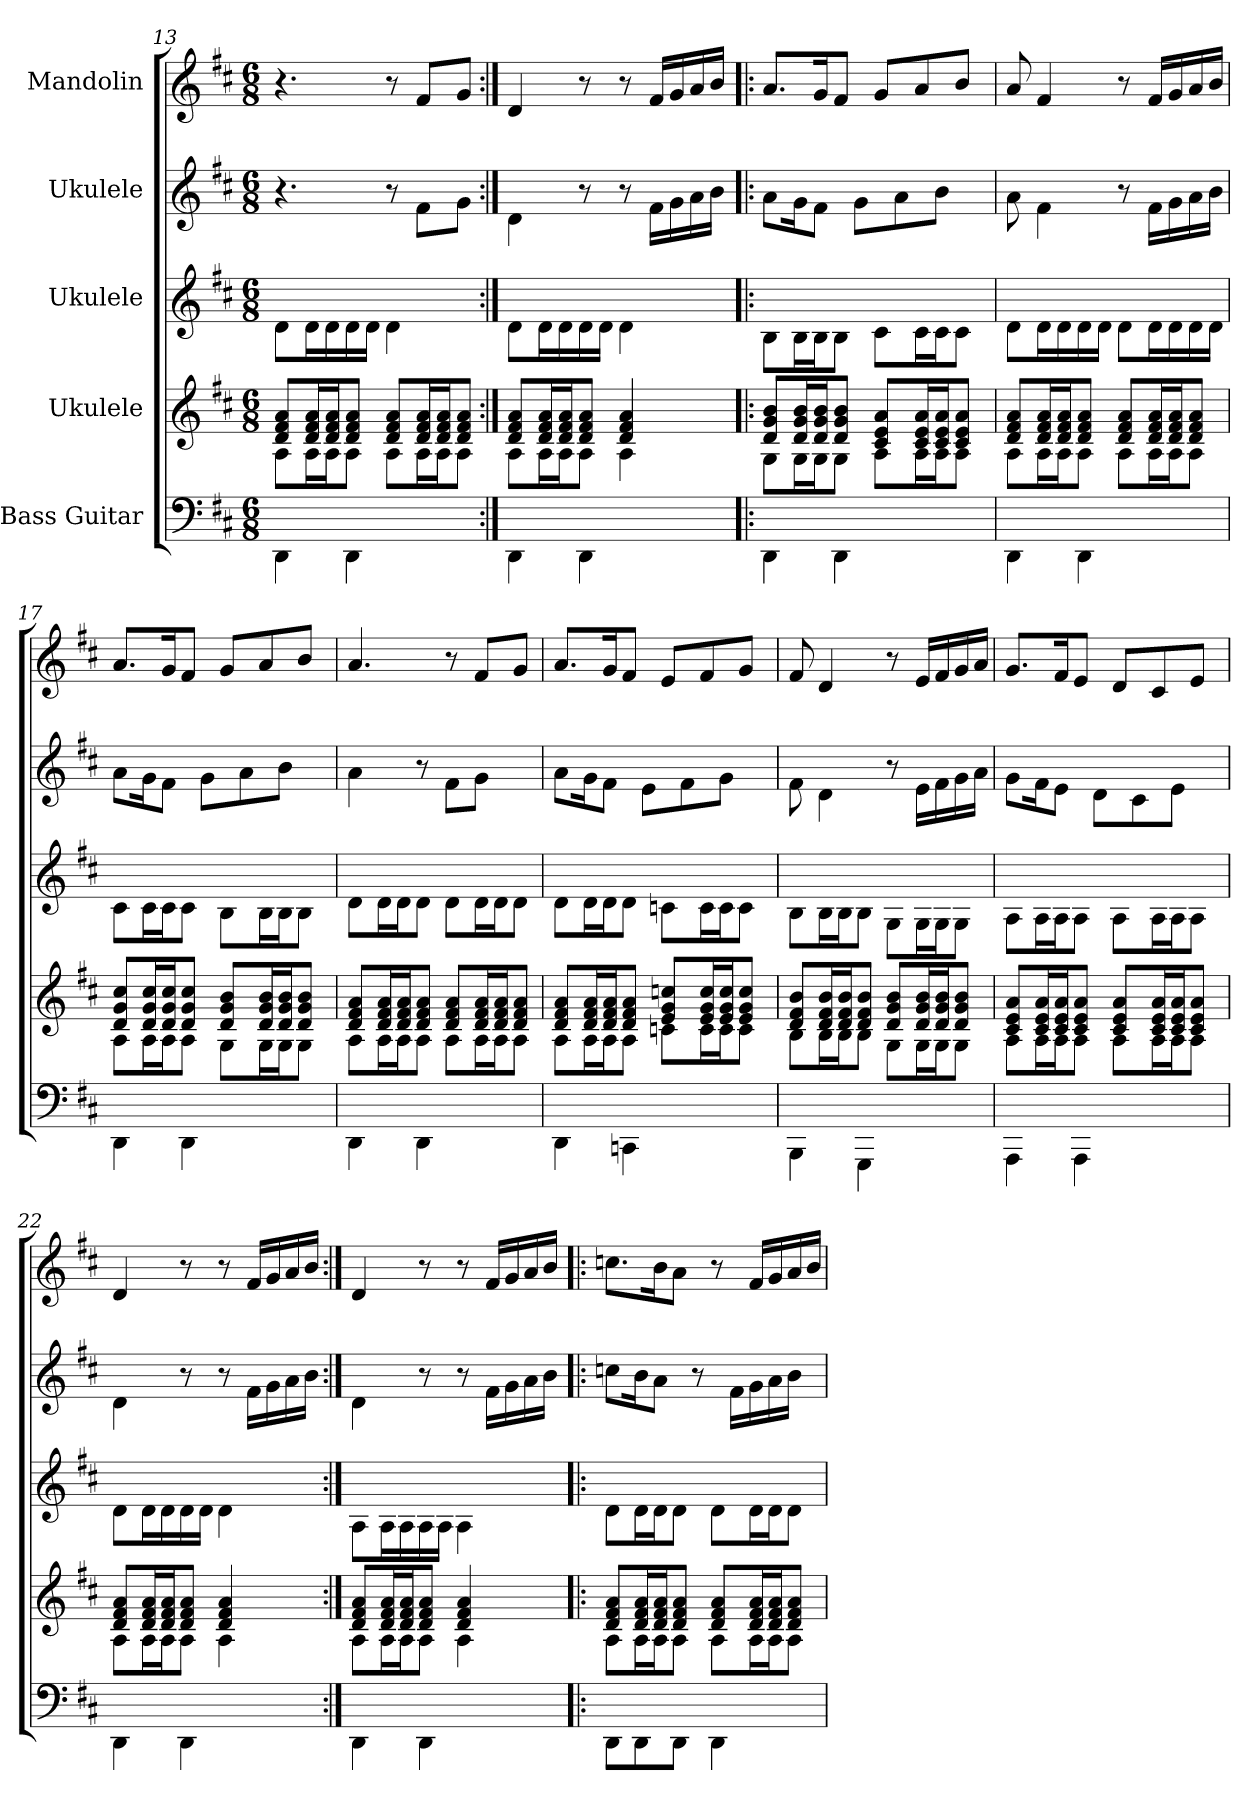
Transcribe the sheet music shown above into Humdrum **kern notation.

**kern	**kern	**kern	**kern	**kern
*part5	*part4	*part3	*part2	*part1
*staff5	*staff4	*staff3	*staff2	*staff1
*I"Bass Guitar	*I"Ukulele	*I"Ukulele	*I"Ukulele	*I"Mandolin
*	*	*	*	*clefG2
*k[f#c#]	*k[f#c#]	*k[f#c#]	*k[f#c#]	*k[f#c#]
*D:	*D:	*D:	*D:	*D:
*M6/8	*M6/8	*M6/8	*M6/8	*M6/8
=13	=13	=13	=13	=13
*	*^	*	*	*
4DDi\	8d/ 8f#/ 8a/L	8A\L	8dj\L	4.r	4.r
.	16d/ 16f#/ 16a/L	16A\L	16dj\L	.	.
.	16d/ 16f#/ 16a/J	16A\J	16dj\	.	.
4DDi\	8d/ 8f#/ 8a/J	8A\J	16dj\	.	.
.	.	.	16dj\JJ	.	.
.	8d/ 8f#/ 8a/L	8A\L	4dj\	8r	8r
4ryy	16d/ 16f#/ 16a/L	16A\L	.	8f#Z\L	8f#V/L
.	16d/ 16f#/ 16a/J	16A\J	.	.	.
.	8d/ 8f#/ 8a/J	8A\J	8ryy	8gZ\J	8gV/J
!!LO:LB:g=z
=14:|!	=14:|!	=14:|!	=14:|!	=14:|!	=14:|!
4DDi\	8d/ 8f#/ 8a/L	8A\L	8dj\L	4dZ\	4dV/
.	16d/ 16f#/ 16a/L	16A\L	16dj\L	.	.
.	16d/ 16f#/ 16a/J	16A\J	16dj\	.	.
4DDi\	8d/ 8f#/ 8a/J	8A\J	16dj\	8r	8r
.	.	.	16dj\JJ	.	.
.	4d/ 4f#/ 4a/	4A\	4dj\	8r	8r
4ryy	.	.	.	16f#Z\LL	16f#V/LL
.	.	.	.	16gZ\	16gV/
.	8ryy	8ryy	8ryy	16aZ\	16aV/
.	.	.	.	16bZ\JJ	16bV/JJ
=15!|:	=15!|:	=15!|:	=15!|:	=15!|:	=15!|:
4DDi\	8d/ 8g/ 8b/L	8G\L	8Bj\L	8aZ\L	8.aV/L
.	16d/ 16g/ 16b/L	16G\L	16Bj\L	16gZ\K	.
.	16d/ 16g/ 16b/J	16G\J	16Bj\J	8f#Z\J	16gV/K
4DDi\	8d/ 8g/ 8b/J	8G\J	8Bj\J	.	8f#V/J
.	.	.	.	8gZ\L	.
.	8c#/ 8e/ 8a/L	8A\L	8c#j\L	.	8gV/L
.	.	.	.	8aZ\	.
4ryy	16c#/ 16e/ 16a/L	16A\L	16c#j\L	.	8aV/
.	16c#/ 16e/ 16a/J	16A\J	16c#j\J	8bZ\J	.
.	8c#/ 8e/ 8a/J	8A\J	8c#j\J	.	8bV/J
.	.	.	.	16ryy	.
=16	=16	=16	=16	=16	=16
4DDi\	8d/ 8f#/ 8a/L	8A\L	8dj\L	8aZ\	8aV/
.	16d/ 16f#/ 16a/L	16A\L	16dj\L	4f#Z\	4f#V/
.	16d/ 16f#/ 16a/J	16A\J	16dj\	.	.
4DDi\	8d/ 8f#/ 8a/J	8A\J	16dj\	.	.
.	.	.	16dj\JJ	.	.
.	8d/ 8f#/ 8a/L	8A\L	8dj\L	8r	8r
4ryy	16d/ 16f#/ 16a/L	16A\L	16dj\L	16f#Z\LL	16f#V/LL
.	16d/ 16f#/ 16a/J	16A\J	16dj\	16gZ\	16gV/
.	8d/ 8f#/ 8a/J	8A\J	16dj\	16aZ\	16aV/
.	.	.	16dj\JJ	16bZ\JJ	16bV/JJ
=17	=17	=17	=17	=17	=17
4DDi\	8d/ 8g/ 8cc#/L	8A\L	8c#j\L	8aZ\L	8.aV/L
.	16d/ 16g/ 16cc#/L	16A\L	16c#j\L	16gZ\K	.
.	16d/ 16g/ 16cc#/J	16A\J	16c#j\J	8f#Z\J	16gV/K
4DDi\	8d/ 8g/ 8cc#/J	8A\J	8c#j\J	.	8f#V/J
.	.	.	.	8gZ\L	.
.	8d/ 8g/ 8b/L	8G\L	8Bj\L	.	8gV/L
.	.	.	.	8aZ\	.
4ryy	16d/ 16g/ 16b/L	16G\L	16Bj\L	.	8aV/
.	16d/ 16g/ 16b/J	16G\J	16Bj\J	8bZ\J	.
.	8d/ 8g/ 8b/J	8G\J	8Bj\J	.	8bV/J
.	.	.	.	16ryy	.
=18	=18	=18	=18	=18	=18
4DDi\	8d/ 8f#/ 8a/L	8A\L	8dj\L	4aZ\	4.aV/
.	16d/ 16f#/ 16a/L	16A\L	16dj\L	.	.
.	16d/ 16f#/ 16a/J	16A\J	16dj\J	.	.
4DDi\	8d/ 8f#/ 8a/J	8A\J	8dj\J	8r	.
.	8d/ 8f#/ 8a/L	8A\L	8dj\L	8f#Z\L	8r
4ryy	16d/ 16f#/ 16a/L	16A\L	16dj\L	8gZ\J	8f#V/L
.	16d/ 16f#/ 16a/J	16A\J	16dj\J	.	.
.	8d/ 8f#/ 8a/J	8A\J	8dj\J	8ryy	8gV/J
!!LO:PB:g=z
=19	=19	=19	=19	=19	=19
4DDi\	8d/ 8f#/ 8a/L	8A\L	8dj\L	8aZ\L	8.aV/L
.	16d/ 16f#/ 16a/L	16A\L	16dj\L	16gZ\K	.
.	16d/ 16f#/ 16a/J	16A\J	16dj\J	8f#Z\J	16gV/K
4CCni\	8d/ 8f#/ 8a/J	8A\J	8dj\J	.	8f#V/J
.	.	.	.	8eZ\L	.
.	8e/ 8g/ 8cc/L	8c\L	8cj\L	.	8eV/L
.	.	.	.	8f#Z\	.
4ryy	16e/ 16g/ 16cc/L	16c\L	16cj\L	.	8f#V/
.	16e/ 16g/ 16cc/J	16c\J	16cj\J	8gZ\J	.
.	8e/ 8g/ 8cc/J	8c\J	8cj\J	.	8gV/J
.	.	.	.	16ryy	.
=20	=20	=20	=20	=20	=20
4BBBi\	8d/ 8f#/ 8b/L	8B\L	8Bj\L	8f#Z\	8f#V/
.	16d/ 16f#/ 16b/L	16B\L	16Bj\L	4dZ\	4dV/
.	16d/ 16f#/ 16b/J	16B\J	16Bj\J	.	.
4GGGi\	8d/ 8f#/ 8b/J	8B\J	8Bj\J	.	.
.	8d/ 8g/ 8b/L	8G\L	8Gj\L	8r	8r
4ryy	16d/ 16g/ 16b/L	16G\L	16Gj\L	16eZ\LL	16eV/LL
.	16d/ 16g/ 16b/J	16G\J	16Gj\J	16f#Z\	16f#V/
.	8d/ 8g/ 8b/J	8G\J	8Gj\J	16gZ\	16gV/
.	.	.	.	16aZ\JJ	16aV/JJ
=21	=21	=21	=21	=21	=21
4AAAi\	8c#/ 8e/ 8a/L	8A\L	8Aj\L	8gZ\L	8.gV/L
.	16c#/ 16e/ 16a/L	16A\L	16Aj\L	16f#Z\K	.
.	16c#/ 16e/ 16a/J	16A\J	16Aj\J	8eZ\J	16f#V/K
4AAAi\	8c#/ 8e/ 8a/J	8A\J	8Aj\J	.	8eV/J
.	.	.	.	8dZ\L	.
.	8c#/ 8e/ 8a/L	8A\L	8Aj\L	.	8dV/L
.	.	.	.	8c#Z\	.
4ryy	16c#/ 16e/ 16a/L	16A\L	16Aj\L	.	8c#V/
.	16c#/ 16e/ 16a/J	16A\J	16Aj\J	8eZ\J	.
.	8c#/ 8e/ 8a/J	8A\J	8Aj\J	.	8eV/J
.	.	.	.	16ryy	.
!!LO:LB:g=z
=22	=22	=22	=22	=22	=22
4DDi\	8d/ 8f#/ 8a/L	8A\L	8dj\L	4dZ\	4dV/
.	16d/ 16f#/ 16a/L	16A\L	16dj\L	.	.
.	16d/ 16f#/ 16a/J	16A\J	16dj\	.	.
4DDi\	8d/ 8f#/ 8a/J	8A\J	16dj\	8r	8r
.	.	.	16dj\JJ	.	.
.	4d/ 4f#/ 4a/	4A\	4dj\	8r	8r
4ryy	.	.	.	16f#Z\LL	16f#V/LL
.	.	.	.	16gZ\	16gV/
.	8ryy	8ryy	8ryy	16aZ\	16aV/
.	.	.	.	16bZ\JJ	16bV/JJ
=23:|!	=23:|!	=23:|!	=23:|!	=23:|!	=23:|!
4DDi\	8d/ 8f#/ 8a/L	8A\L	8Aj\L	4dZ\	4dV/
.	16d/ 16f#/ 16a/L	16A\L	16Aj\L	.	.
.	16d/ 16f#/ 16a/J	16A\J	16Aj\	.	.
4DDi\	8d/ 8f#/ 8a/J	8A\J	16Aj\	8r	8r
.	.	.	16Aj\JJ	.	.
.	4d/ 4f#/ 4a/	4A\	4Aj\	8r	8r
4ryy	.	.	.	16f#Z\LL	16f#V/LL
.	.	.	.	16gZ\	16gV/
.	8ryy	8ryy	8ryy	16aZ\	16aV/
.	.	.	.	16bZ\JJ	16bV/JJ
=24!|:	=24!|:	=24!|:	=24!|:	=24!|:	=24!|:
8DDi\L	8d/ 8f#/ 8a/L	8A\L	8dj\L	8ccZ\L	8.ccnV\L
8DDi\	16d/ 16f#/ 16a/L	16A\L	16dj\L	16bZ\K	.
.	16d/ 16f#/ 16a/J	16A\J	16dj\J	8aZ\J	16bV\K
8DDi\J	8d/ 8f#/ 8a/J	8A\J	8dj\J	.	8aV\J
.	.	.	.	8r	.
4DDi\	8d/ 8f#/ 8a/L	8A\L	8dj\L	.	8r
.	.	.	.	16f#Z\LL	.
.	16d/ 16f#/ 16a/L	16A\L	16dj\L	16gZ\	16f#V/LL
.	16d/ 16f#/ 16a/J	16A\J	16dj\J	16aZ\	16gV/
8ryy	8d/ 8f#/ 8a/J	8A\J	8dj\J	16bZ\JJ	16aV/
.	.	.	.	16ryy	16bV/JJ
*	*v	*v	*	*	*
=	=	=	=	=
*-	*-	*-	*-	*-
